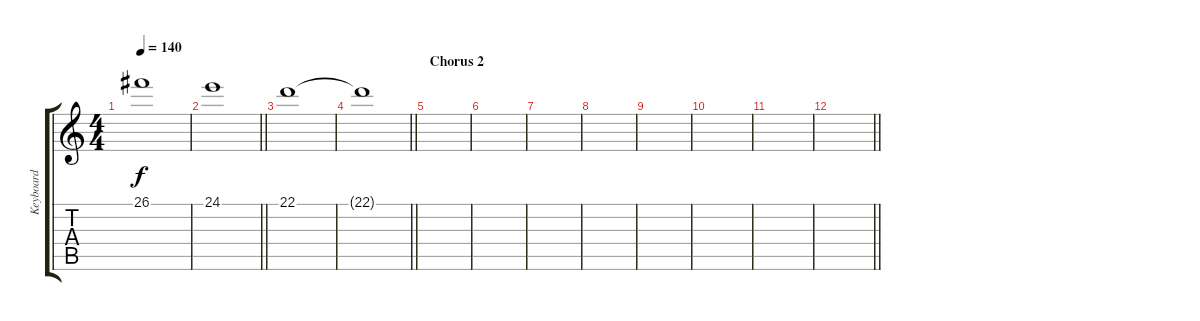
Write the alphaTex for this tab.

\track ("Keyboard" "Keyboard") {instrument stringensemble2}
\staff {score tabs}
\tuning (E4 B3 G3 D3 A2 E2) {hide}
\ts (4 4)
\tempo 140
\clef g2
\ks c
26.1.1{dy f} |
\barLineRight lightlight
24.1.1 |
22.1.1 |
\barLineRight lightlight
22.1{t}.1 |
\section ("" "Chorus 2")
|
|
|
|
|
|
|
\barLineRight lightlight
